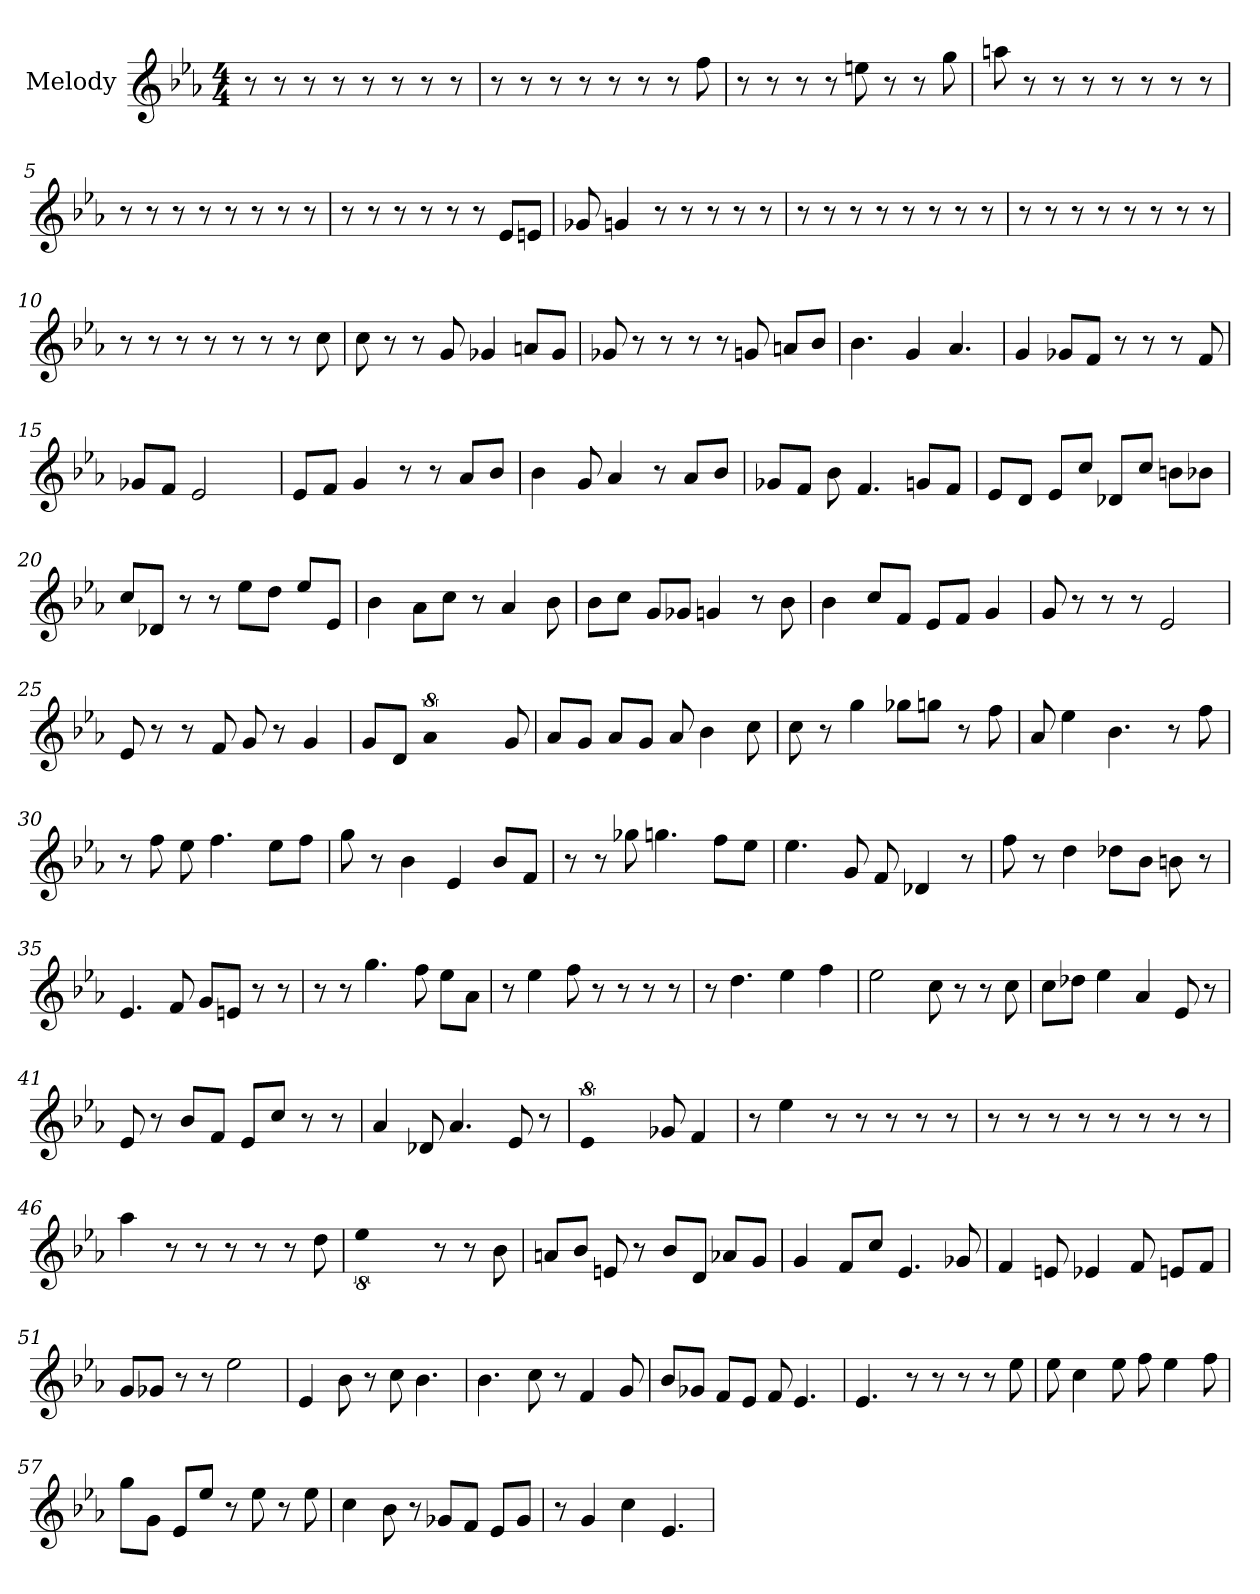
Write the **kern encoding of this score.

**kern
*part1
*staff1
*I"Melody
*clefG2
*k[b-e-a-]
*E-:
*M4/4
*MM117
=1
8r
8r
8r
8r
8r
8r
8r
8r
=2
8r
8r
8r
8r
8r
8r
8r
8ff
=3
8r
8r
8r
8r
8ee
8r
8r
8gg
=4
8aa
8r
8r
8r
8r
8r
8r
8r
=5
8r
8r
8r
8r
8r
8r
8r
8r
=6
8r
8r
8r
8r
8r
8r
8e-/L
8e/J
=7
8g-
4g
8r
8r
8r
8r
8r
=8
8r
8r
8r
8r
8r
8r
8r
8r
=9
8r
8r
8r
8r
8r
8r
8r
8r
=10
8r
8r
8r
8r
8r
8r
8r
8cc
=11
8cc
8r
8r
8g
4g-
8a/L
8g-/J
=12
8g-
8r
8r
8r
8r
8g
8a/L
8b-/J
=13
4.b-
4g
4.a-
=14
4g
8g-/L
8f/J
8r
8r
8r
8f
=15
8g-/L
8f/J
!LO:N:vis=2
2.e-
=16
8e-/L
8f/J
4g
8r
8r
8a-/L
8b-/J
=17
4b-
8g
4a-
8r
8a-/L
8b-/J
=18
8g-/L
8f/J
8b-
4.f
8g/L
8f/J
=19
8e-/L
8d/J
8e-/L
8cc/J
8d-/L
8cc/J
8b\L
8b-\J
=20
8cc/L
8d-/J
8r
8r
8ee-\L
8dd\J
8ee-/L
8e-/J
=21
4b-
8a-\L
8cc\J
8r
4a-
8b-
=22
8b-\L
8cc\J
8g/L
8g-/J
4g
8r
8b-
=23
4b-
8cc/L
8f/J
8e-/L
8f/J
4g
=24
8g
8r
8r
8r
2e-
=25
8e-
8r
8r
8f
8g
8r
4g
=26
8g/L
8d/J
!LO:N:vis=2
8%5a-
8g
=27
8a-/L
8g/J
8a-/L
8g/J
8a-
4b-
8cc
=28
8cc
8r
4gg
8gg-\L
8gg\J
8r
8ff
=29
8a-
4ee-
4.b-
8r
8ff
=30
8r
8ff
8ee-
4.ff
8ee-\L
8ff\J
=31
8gg
8r
4b-
4e-
8b-/L
8f/J
=32
8r
8r
8gg-
4.gg
8ff\L
8ee-\J
=33
4.ee-
8g
8f
4d-
8r
=34
8ff
8r
4dd
8dd-\L
8b-\J
8b
8r
=35
4.e-
8f
8g/L
8e/J
8r
8r
=36
8r
8r
4.gg
8ff
8ee-\L
8a-\J
=37
8r
4ee-
8ff
8r
8r
8r
8r
=38
8r
4.dd
4ee-
4ff
=39
2ee-
8cc
8r
8r
8cc
=40
8cc\L
8dd-\J
4ee-
4a-
8e-
8r
=41
8e-
8r
8b-/L
8f/J
8e-/L
8cc/J
8r
8r
=42
4a-
8d-
4.a-
8e-
8r
=43
!LO:N:vis=2
8%5e-
8g-
4f
=44
8r
4ee-
8r
8r
8r
8r
8r
=45
8r
8r
8r
8r
8r
8r
8r
8r
=46
4aa-
8r
8r
8r
8r
8r
8dd
=47
!LO:N:vis=2
8%5ee-
8r
8r
8b-
=48
8a/L
8b-/J
8e
8r
8b-/L
8d/J
8a-/L
8g/J
=49
4g
8f/L
8cc/J
4.e-
8g-
=50
4f
8e
4e-
8f
8e/L
8f/J
=51
8g/L
8g-/J
8r
8r
2ee-
=52
4e-
8b-
8r
8cc
4.b-
=53
4.b-
8cc
8r
4f
8g
=54
8b-/L
8g-/J
8f/L
8e-/J
8f
4.e-
=55
4.e-
8r
8r
8r
8r
8ee-
=56
8ee-
4cc
8ee-
8ff
4ee-
8ff
=57
8gg\L
8g\J
8e-/L
8ee-/J
8r
8ee-
8r
8ee-
=58
4cc
8b-
8r
8g-/L
8f/J
8e-/L
8g-/J
=59
8r
4g
4cc
4.e-
=
*-
